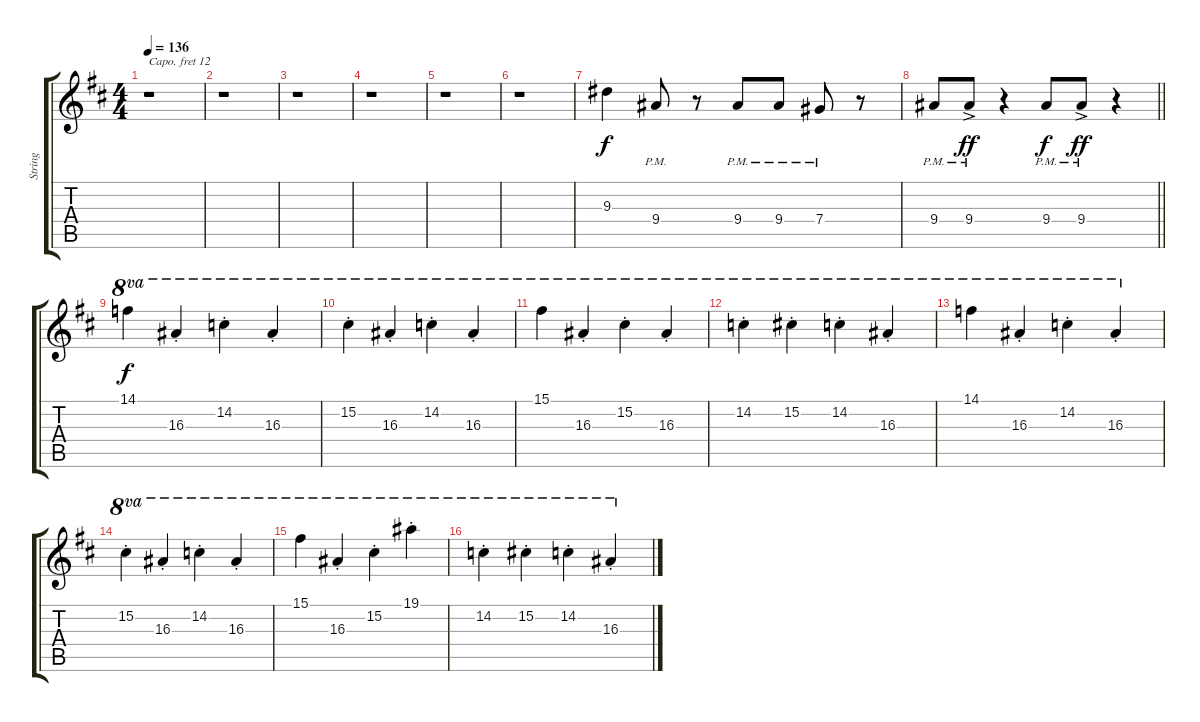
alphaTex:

\track ("String" "String") {instrument stringensemble1}
\staff {score tabs}
\capo 12
\tuning (Eb4 Bb3 Gb3 Db3 Ab2 Db2) {hide}
\ts (4 4)
\tempo 136
\clef g2
\ks d
r.1{dy f} |
r.1 |
r.1 |
r.1 |
r.1 |
r.1 |
9.3.4 9.4{pm}.8 r.8 9.4{pm}.8 9.4{pm}.8 7.4{pm}.8 r.8 |
\barLineRight lightlight
9.4{pm}.8 9.4{ac pm}.8{dy ff} r.4 9.4{pm}.8{dy f} 9.4{ac pm}.8{dy ff} r.4 |
14.1.4{ot 8va dy f} 16.3{st}.4{ot 8va} 14.2{st}.4{ot 8va} 16.3{st}.4{ot 8va} |
15.2{st}.4{ot 8va} 16.3{st}.4{ot 8va} 14.2{st}.4{ot 8va} 16.3{st}.4{ot 8va} |
15.1.4{ot 8va} 16.3{st}.4{ot 8va} 15.2{st}.4{ot 8va} 16.3{st}.4{ot 8va} |
14.2{st}.4{ot 8va} 15.2{st}.4{ot 8va} 14.2{st}.4{ot 8va} 16.3{st}.4{ot 8va} |
14.1.4{ot 8va} 16.3{st}.4{ot 8va} 14.2{st}.4{ot 8va} 16.3{st}.4{ot 8va} |
15.2{st}.4{ot 8va} 16.3{st}.4{ot 8va} 14.2{st}.4{ot 8va} 16.3{st}.4{ot 8va} |
15.1.4{ot 8va} 16.3{st}.4{ot 8va} 15.2{st}.4{ot 8va} 19.1{st}.4{ot 8va} |
14.2{st}.4{ot 8va} 15.2{st}.4{ot 8va} 14.2{st}.4{ot 8va} 16.3{st}.4{ot 8va}
